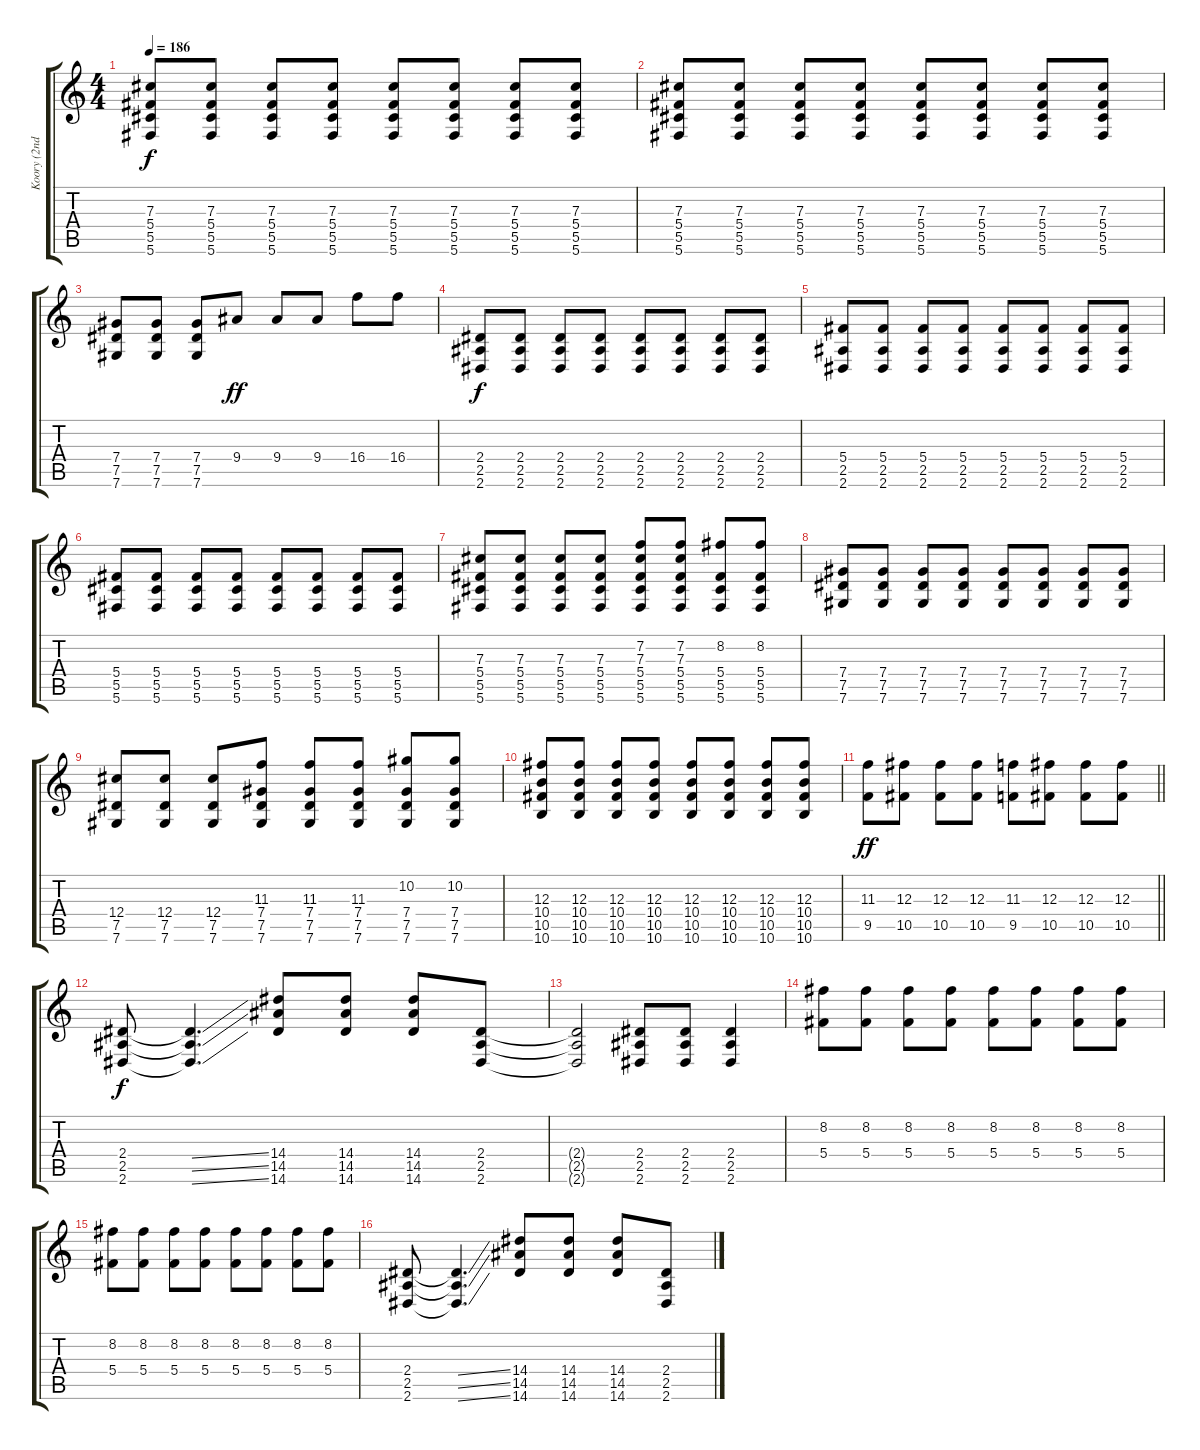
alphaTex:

\track ("Koory (2nd Guitar)" "Koory (2nd") {instrument distortionguitar}
\staff {score tabs}
\tuning (Eb4 Bb3 Gb3 Db3 Ab2 Db2) {hide}
\ts (4 4)
\tempo 186
\clef g2
\ks c
(7.3 5.4 5.5 5.6).8{dy f} (7.3 5.4 5.5 5.6).8 (7.3 5.4 5.5 5.6).8 (7.3 5.4 5.5 5.6).8 (7.3 5.4 5.5 5.6).8 (7.3 5.4 5.5 5.6).8 (7.3 5.4 5.5 5.6).8 (7.3 5.4 5.5 5.6).8 |
(7.3 5.4 5.5 5.6).8 (7.3 5.4 5.5 5.6).8 (7.3 5.4 5.5 5.6).8 (7.3 5.4 5.5 5.6).8 (7.3 5.4 5.5 5.6).8 (7.3 5.4 5.5 5.6).8 (7.3 5.4 5.5 5.6).8 (7.3 5.4 5.5 5.6).8 |
(7.4 7.5 7.6).8 (7.4 7.5 7.6).8 (7.4 7.5 7.6).8 9.4.8{dy ff} 9.4.8 9.4.8 16.4.8 16.4.8 |
(2.4 2.5 2.6).8{dy f} (2.4 2.5 2.6).8 (2.4 2.5 2.6).8 (2.4 2.5 2.6).8 (2.4 2.5 2.6).8 (2.4 2.5 2.6).8 (2.4 2.5 2.6).8 (2.4 2.5 2.6).8 |
(5.4 2.5 2.6).8 (5.4 2.5 2.6).8 (5.4 2.5 2.6).8 (5.4 2.5 2.6).8 (5.4 2.5 2.6).8 (5.4 2.5 2.6).8 (5.4 2.5 2.6).8 (5.4 2.5 2.6).8 |
(5.4 5.5 5.6).8 (5.4 5.5 5.6).8 (5.4 5.5 5.6).8 (5.4 5.5 5.6).8 (5.4 5.5 5.6).8 (5.4 5.5 5.6).8 (5.4 5.5 5.6).8 (5.4 5.5 5.6).8 |
(7.3 5.4 5.5 5.6).8 (7.3 5.4 5.5 5.6).8 (7.3 5.4 5.5 5.6).8 (7.3 5.4 5.5 5.6).8 (7.2 7.3 5.4 5.5 5.6).8 (7.2 7.3 5.4 5.5 5.6).8 (8.2 5.4 5.5 5.6).8 (8.2 5.4 5.5 5.6).8 |
(7.4 7.5 7.6).8 (7.4 7.5 7.6).8 (7.4 7.5 7.6).8 (7.4 7.5 7.6).8 (7.4 7.5 7.6).8 (7.4 7.5 7.6).8 (7.4 7.5 7.6).8 (7.4 7.5 7.6).8 |
(12.4 7.5 7.6).8 (12.4 7.5 7.6).8 (12.4 7.5 7.6).8 (11.3 7.4 7.5 7.6).8 (11.3 7.4 7.5 7.6).8 (11.3 7.4 7.5 7.6).8 (10.2 7.4 7.5 7.6).8 (10.2 7.4 7.5 7.6).8 |
(12.3 10.4 10.5 10.6).8 (12.3 10.4 10.5 10.6).8 (12.3 10.4 10.5 10.6).8 (12.3 10.4 10.5 10.6).8 (12.3 10.4 10.5 10.6).8 (12.3 10.4 10.5 10.6).8 (12.3 10.4 10.5 10.6).8 (12.3 10.4 10.5 10.6).8 |
\barLineRight lightlight
(11.3 9.5).8{dy ff} (12.3 10.5).8 (12.3 10.5).8 (12.3 10.5).8 (11.3 9.5).8 (12.3 10.5).8 (12.3 10.5).8 (12.3 10.5).8 |
(2.4 2.5 2.6).8{dy f} (2.4{ss t} 2.5{ss t} 2.6{ss t}).4{d} (14.4 14.5 14.6).8 (14.4 14.5 14.6).8 (14.4 14.5 14.6).8 (2.4 2.5 2.6).8 |
(2.4{t} 2.5{t} 2.6{t}).2 (2.4 2.5 2.6).8 (2.4 2.5 2.6).8 (2.4 2.5 2.6).4 |
(8.2 5.4).8 (8.2 5.4).8 (8.2 5.4).8 (8.2 5.4).8 (8.2 5.4).8 (8.2 5.4).8 (8.2 5.4).8 (8.2 5.4).8 |
(8.2 5.4).8 (8.2 5.4).8 (8.2 5.4).8 (8.2 5.4).8 (8.2 5.4).8 (8.2 5.4).8 (8.2 5.4).8 (8.2 5.4).8 |
(2.4 2.5 2.6).8 (2.4{ss t} 2.5{ss t} 2.6{ss t}).4{d} (14.4 14.5 14.6).8 (14.4 14.5 14.6).8 (14.4 14.5 14.6).8 (2.4 2.5 2.6).8
